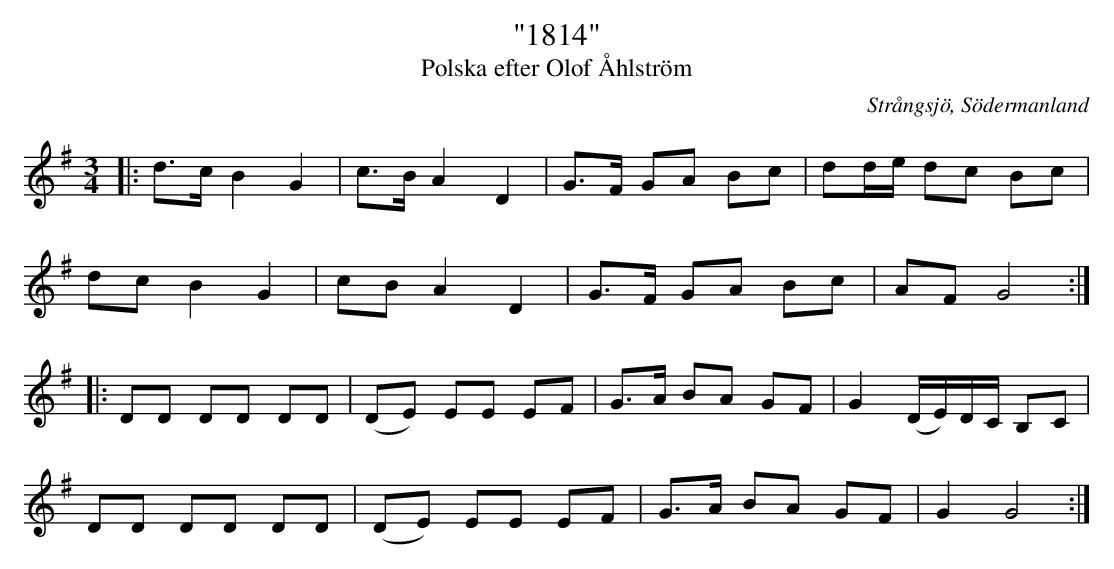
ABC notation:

X:1
T: "1814"
T: Polska efter Olof Åhlström
O: Strångsjö, Södermanland
M: 3/4
L: 1/16
K: G
|: d2>c2 B4 G4 | c2>B2 A4 D4 | G2>F2 G2A2 B2c2 | d2de d2c2 B2c2 |
d2c2 B4 G4 | c2B2 A4 D4 | G2>F2 G2A2 B2c2 | A2F2 G8 ::
D2D2 D2D2 D2D2 | (D2E2) E2E2 E2F2 | G2>A2 B2A2 G2F2 | G4 (DE)DC B,2C2 |
D2D2 D2D2 D2D2 | (D2E2) E2E2 E2F2 | G2>A2 B2A2 G2F2 | G4 G8 :|
